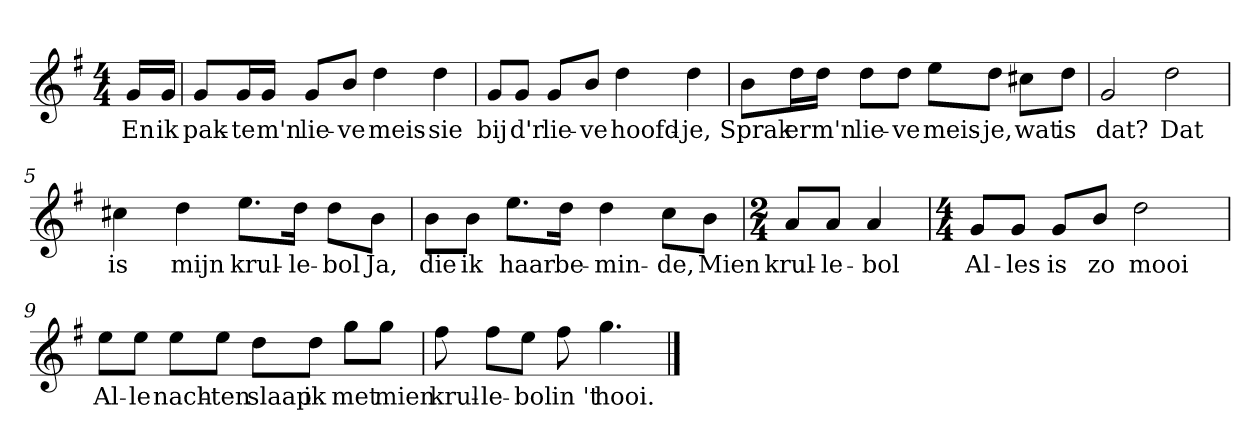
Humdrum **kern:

**kern	**text
*part1	*part1
*staff1	*staff1
*clefG2	*
*k[f#]	*
*G:	*
*M4/4	*
*MM120	*
=	=
16g/LL	En
16g/JJ	ik
=1	=1
8g/L	pak-
16g/L	-te
16g/JJ	m'n
8g/L	lie-
8b/J	-ve
4dd	meis-
4dd	-sie
=2	=2
8g/L	bij
8g/J	d'r
8g/L	lie-
8b/J	-ve
4dd	hoofd-
4dd	-je,
=3	=3
8b\L	Sprak
16dd\L	er
16dd\JJ	m'n
8dd\L	lie-
8dd\J	-ve
8ee\L	meis-
8dd\J	-je,
8cc#X\L	wat
8dd\J	is
=4	=4
2g	dat?
2dd	Dat
=5	=5
4cc#X	is
4dd	mijn
8.ee\L	krul-
16dd\Jk	-le-
8dd\L	-bol
8b\J	Ja,
=6	=6
8b\L	die
8b\J	ik
8.ee\L	haar
16dd\Jk	be-
4dd	-min-
8cc\L	-de,
8b\J	Mien
=7	=7
*M2/4	*
8a/L	krul-
8a/J	-le-
4a	-bol
=8	=8
*M4/4	*
8g/L	Al-
8g/J	-les
8g/L	is
8b/J	zo
2dd	mooi
=9	=9
8ee\L	Al-
8ee\J	-le
8ee\L	nach-
8ee\J	-ten
8dd\L	slaap
8dd\J	ik
8gg\L	met
8gg\J	mien
=10	=10
8ff#	krul-
8ff#\L	-le-
8ee\J	-bol
8ff#	in 't
4.gg	hooi.
==	==
*-	*-
